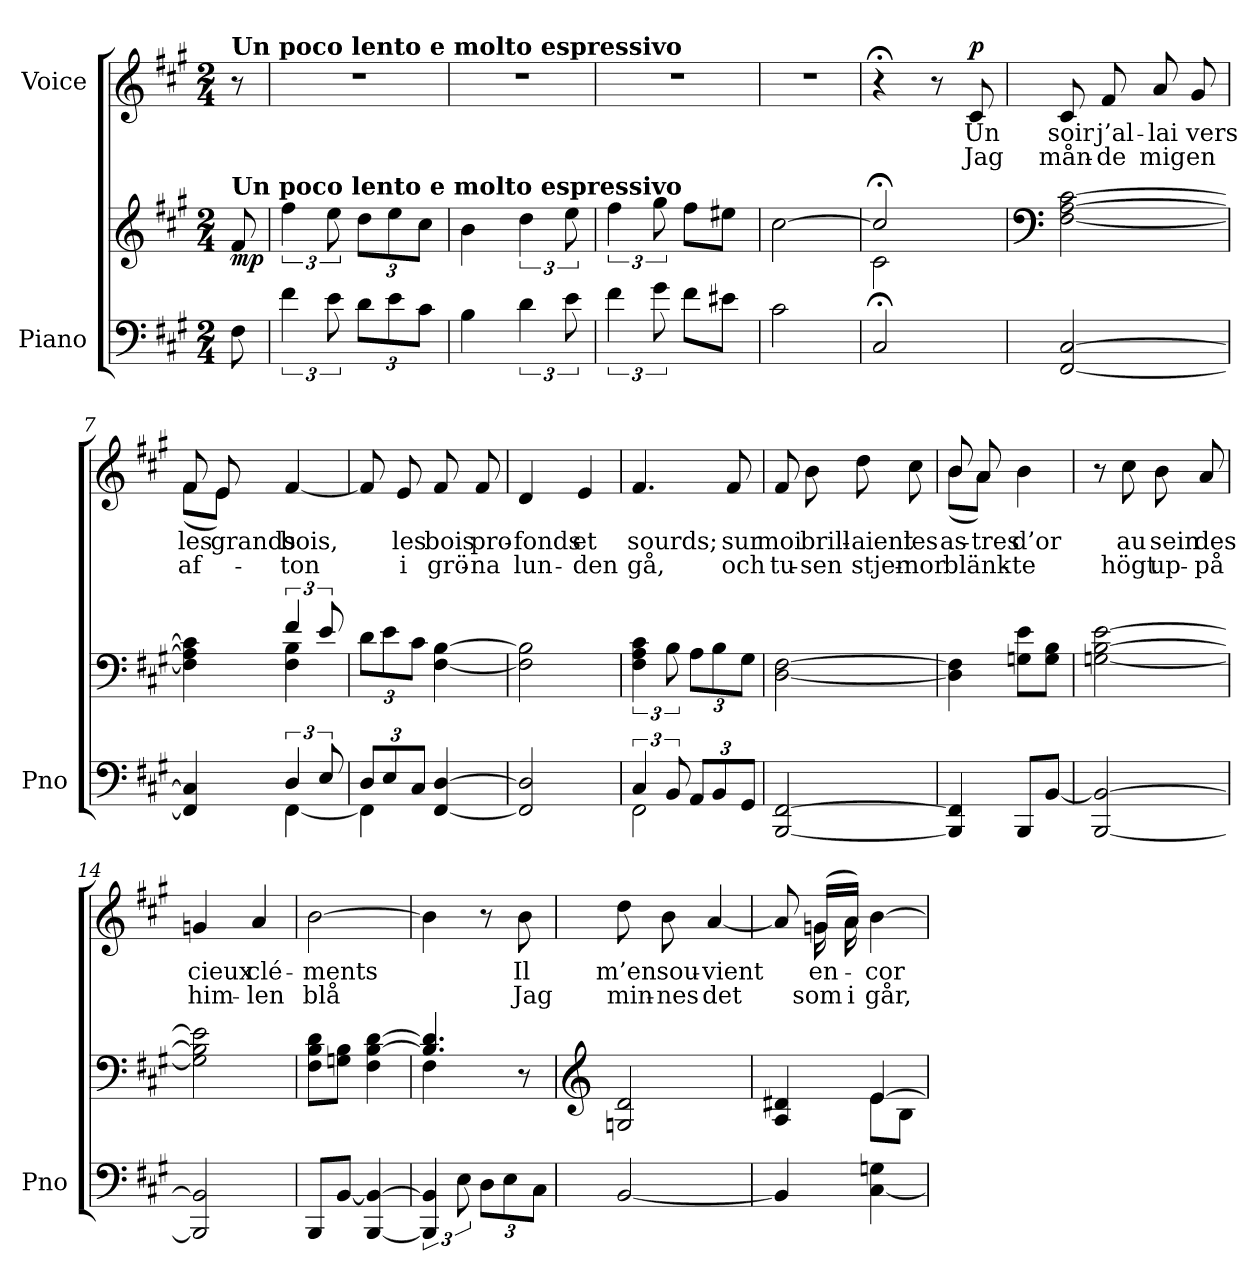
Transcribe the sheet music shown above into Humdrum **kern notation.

**kern	**kern	**dynam	**kern	**text	**text	**dynam
*part2	*part2	*part2	*part1	*part1	*part1	*part1
*staff3	*staff2	*staff2/3	*staff1	*staff1	*staff1	*staff1
*I"Piano	*	*	*I"Voice	*	*	*
*I'Pno	*	*	*	*	*	*
*clefF4	*clefG2	*	*clefG2	*	*	*
*k[f#c#g#]	*k[f#c#g#]	*	*k[f#c#g#]	*	*	*
*M2/4	*M2/4	*	*M2/4	*	*	*
=	=	=	=	=	=	=
!	!	!	!LO:TX:a:B:t=Un poco lento e molto espressivo	!	!	!
!	!LO:TX:a:B:t=Un poco lento e molto espressivo	!	!	!	!	!
!	!	!LO:DY:b	!	!	!	!
8F#\	8f#/	mp	8r	.	.	.
=1	=1	=1	=1	=1	=1	=1
6f#\	6ff#\	.	2r	.	.	.
12e\	12ee\	.	.	.	.	.
*Xbrackettup	*Xbrackettup	*	*	*	*	*
12d\L	12dd\L	.	.	.	.	.
12e\	12ee\	.	.	.	.	.
12c#\J	12cc#\J	.	.	.	.	.
=2	=2	=2	=2	=2	=2	=2
4B\	4b\	.	2r	.	.	.
*brackettup	*brackettup	*	*	*	*	*
6d\	6dd\	.	.	.	.	.
12e\	12ee\	.	.	.	.	.
=3	=3	=3	=3	=3	=3	=3
6f#\	6ff#\	.	2r	.	.	.
12g#\	12gg#\	.	.	.	.	.
8f#\L	8ff#\L	.	.	.	.	.
8e#X\J	8ee#X\J	.	.	.	.	.
=4	=4	=4	=4	=4	=4	=4
2c#\	[2cc#\	.	2r	.	.	.
=5	=5	=5	=5	=5	=5	=5
*	*^	*	*	*	*	*
2C#;</	2cc#;</]	2c#\	.	4r;<	.	.	.
.	.	.	.	8r	.	.	.
!	!	!	!	!	!LO:LY:b	!LO:LY:b	!LO:DY:a
.	.	.	.	8c#/	Un	Jag	p
*	*v	*v	*	*	*	*	*
!!LO:LB:g=z
=6	=6	=6	=6	=6	=6	=6
*	*clefF4	*	*	*	*	*
!	!	!	!	!LO:LY:b	!LO:LY:b	!
[2FF#/ [2C#/	[2F#\ [2A\ [2c#\	.	8c#/	soir	mån-	.
!	!	!	!	!LO:LY:b	!LO:LY:b	!
.	.	.	8f#/	j’al-	-de	.
!	!	!	!	!LO:LY:b	!LO:LY:b	!
.	.	.	8a/	-lai	mig	.
!	!	!	!	!LO:LY:b	!LO:LY:b	!
.	.	.	8g#/	vers	en	.
=7	=7	=7	=7	=7	=7	=7
*^	*^	*	*	*	*	*
!	!	!	!	!	!	!LO:LY:b	!LO:LY:b	!
*	*	*	*	*	*^	*	*	*
4FF#/] 4C#/]	4ryy	4F#\] 4A\] 4c#\]	4ryy	.	8f#/	(<8f#\L	les	af-	.
!	!	!	!	!	!	!	!LO:LY:b	!	!
.	.	.	.	.	8e/	8e\J)	grands	.	.
!	!	!	!	!	!	!	!LO:LY:b	!LO:LY:b	!
6D/	[4FF#\	6f#/	4F#\ 4B\	.	[4f#/	4rAyy	bois,	-ton	.
12E/	.	12e/	.	.	.	.	.	.	.
*	*	*v	*v	*	*	*	*	*	*
*	*	*	*	*v	*v	*	*	*
=8	=8	=8	=8	=8	=8	=8	=8
*Xbrackettup	*	*Xbrackettup	*	*	*	*	*
12D/L	4FF#\]	12d\L	.	8f#/]	.	.	.
12E/	.	12e\	.	.	.	.	.
!	!	!	!	!	!LO:LY:b	!LO:LY:b	!
.	.	.	.	8e/	les	i	.
12C#/J	.	12c#\J	.	.	.	.	.
!	!	!	!	!	!LO:LY:b	!LO:LY:b	!
[4FF#/ [4D/	4ryy	[4F#\ [4B\	.	8f#/	bois	grö-	.
!	!	!	!	!	!LO:LY:b	!LO:LY:b	!
.	.	.	.	8f#/	pro-	-na	.
*v	*v	*	*	*	*	*	*
=9	=9	=9	=9	=9	=9	=9
!	!	!	!	!LO:LY:b	!LO:LY:b	!
2FF#/] 2D/]	2F#\] 2B\]	.	4d/	-fonds	lun-	.
!	!	!	!	!LO:LY:b	!LO:LY:b	!
.	.	.	4e/	et	-den	.
=10	=10	=10	=10	=10	=10	=10
*brackettup	*brackettup	*	*	*	*	*
*^	*	*	*	*	*	*
!	!	!	!	!	!LO:LY:b	!LO:LY:b	!
6C#/	2FF#\	6F#\ 6A\ 6c#\	.	4.f#/	sourds;	gå,	.
12BB/	.	12B\	.	.	.	.	.
*Xbrackettup	*	*Xbrackettup	*	*	*	*	*
12AA/L	.	12A\L	.	.	.	.	.
12BB/	.	12B\	.	.	.	.	.
!	!	!	!	!	!LO:LY:b	!LO:LY:b	!
.	.	.	.	8f#/	sur	och	.
12GG#/J	.	12G#\J	.	.	.	.	.
*v	*v	*	*	*	*	*	*
!!LO:LB:g=z
=11	=11	=11	=11	=11	=11	=11
!	!	!	!	!LO:LY:b	!LO:LY:b	!
[2BBB/ [2FF#/	[2D\ [2F#\	.	8f#/	moi	tu-	.
!	!	!	!	!LO:LY:b	!LO:LY:b	!
.	.	.	8b\	brill-	-sen	.
!	!	!	!	!LO:LY:b	!LO:LY:b	!
.	.	.	8dd\	-aient	stjer-	.
!	!	!	!	!LO:LY:b	!LO:LY:b	!
.	.	.	8cc#\	les	-nor	.
=12	=12	=12	=12	=12	=12	=12
!	!	!	!	!LO:LY:b	!LO:LY:b	!
*	*	*	*^	*	*	*
4BBB/] 4FF#/]	4D\] 4F#\]	.	8b/	(<8b\L	as-	blänk-	.
!	!	!	!	!	!LO:LY:b	!	!
.	.	.	8a/	8a\J)	-tres	.	.
!	!	!	!	!	!LO:LY:b	!LO:LY:b	!
8BBB/L	8Gn\ 8e\L	.	4b\	4rcyy	d’or	-te	.
[8BB/J	8G\ 8B\J	.	.	.	.	.	.
*	*	*	*v	*v	*	*	*
=13	=13	=13	=13	=13	=13	=13
[2BBB/ 2BB/_	[2Gn\ [2B\ [2e\	.	8r	.	.	.
!	!	!	!	!LO:LY:b	!LO:LY:b	!
.	.	.	8cc#\	au	högt	.
!	!	!	!	!LO:LY:b	!LO:LY:b	!
.	.	.	8b\	sein	up-	.
!	!	!	!	!LO:LY:b	!LO:LY:b	!
.	.	.	8a/	des	-på	.
=14	=14	=14	=14	=14	=14	=14
!	!	!	!	!LO:LY:b	!LO:LY:b	!
2BBB/] 2BB/]	2G\] 2B\] 2e\]	.	4gn/	cieux	him-	.
!	!	!	!	!LO:LY:b	!LO:LY:b	!
.	.	.	4a/	clé-	-len	.
=15	=15	=15	=15	=15	=15	=15
!	!	!	!	!LO:LY:b	!LO:LY:b	!
8BBB/L	8F#\ 8B\ 8d\L	.	[2b\	-ments	blå	.
[8BB/J	8Gn\ 8B\J	.	.	.	.	.
[4BBB/ 4BB/_	4F#\ [4B\ [4d\	.	.	.	.	.
=16	=16	=16	=16	=16	=16	=16
*brackettup	*	*	*	*	*	*
*	*^	*	*	*	*	*
6BBB/] 6BB/]	4.B/] 4.d/]	(>4F#\	.	4b\]	.	.	.
12E\	.	.	.	.	.	.	.
*Xbrackettup	*	*	*	*	*	*	*
12D\L	.	4ryy	.	8r	.	.	.
12E\	.	.	.	.	.	.	.
!	!	!	!	!	!LO:LY:b	!LO:LY:b	!
.	8r	.	.	8b\	Il	Jag	.
12C#\J)	.	.	.	.	.	.	.
*	*v	*v	*	*	*	*	*
!!LO:PB:g=z
=17	=17	=17	=17	=17	=17	=17
*	*clefG2	*	*	*	*	*
!	!	!	!	!LO:LY:b	!LO:LY:b	!
[2BB/	2Gn/ 2d/	.	8dd\	m’en	min-	.
!	!	!	!	!LO:LY:b	!LO:LY:b	!
.	.	.	8b\	sou-	-nes	.
!	!	!	!	!LO:LY:b	!LO:LY:b	!
.	.	.	[4a/	-vient	det	.
=18	=18	=18	=18	=18	=18	=18
*	*^	*	*^	*	*	*
4BB/]	4A/ 4d#X/	4ryy	.	8a/]	8ryy	.	.	.
!	!	!	!	!	!	!LO:LY:b	!LO:LY:b	!
.	.	.	.	(>16gn/LL	16g\	en-	som	.
!	!	!	!	!	!	!	!LO:LY:b	!
.	.	.	.	16a/JJ)	16a\	.	i	.
!	!	!	!	!	!	!LO:LY:b	!LO:LY:b	!
[4C#\ 4Gn\	[4e/	8e\L	.	[4b\	4ryy	-cor	går,	.
.	.	8B\J	.	.	.	.	.	.
*	*v	*v	*	*	*	*	*	*
*	*	*	*v	*v	*	*	*
=	=	=	=	=	=	=
*-	*-	*-	*-	*-	*-	*-
